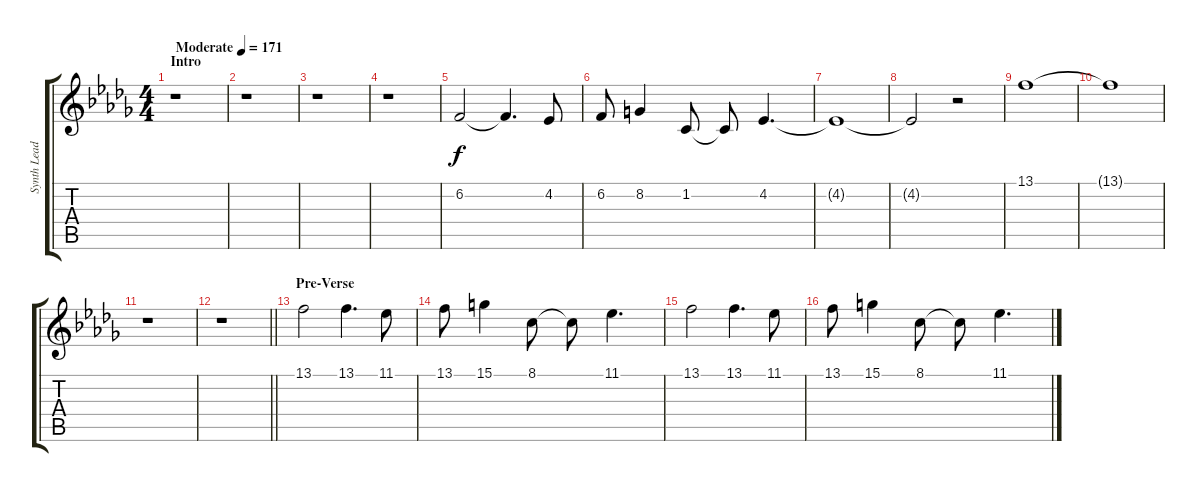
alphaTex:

\track ("Synth Lead" "Synth Lead") {instrument lead1square}
\staff {score tabs}
\tuning (E4 B3 G3 D3 A2 E2) {hide}
\ts (4 4)
\section ("" "Intro")
\tempo (171 "Moderate")
\clef g2
\ks db
r.1{dy f instrument lead1square} |
r.1 |
r.1 |
r.1 |
6.2.2{volume 8} 6.2{t}.4{d} 4.2.8 |
6.2.8 8.2.4 1.2.8 1.2{t}.8 4.2.4{d} |
4.2{t}.1{volume 2} |
4.2{t}.2 r.2{volume 6} |
13.1.1{volume 0} |
13.1{t}.1 |
r.1 |
\barLineRight lightlight
r.1 |
\section ("" "Pre-Verse")
13.1.2{volume 13} 13.1.4{d} 11.1.8 |
13.1.8 15.1.4 8.1.8 8.1{t}.8 11.1.4{d} |
13.1.2 13.1.4{d} 11.1.8 |
13.1.8 15.1.4 8.1.8 8.1{t}.8 11.1.4{d}
